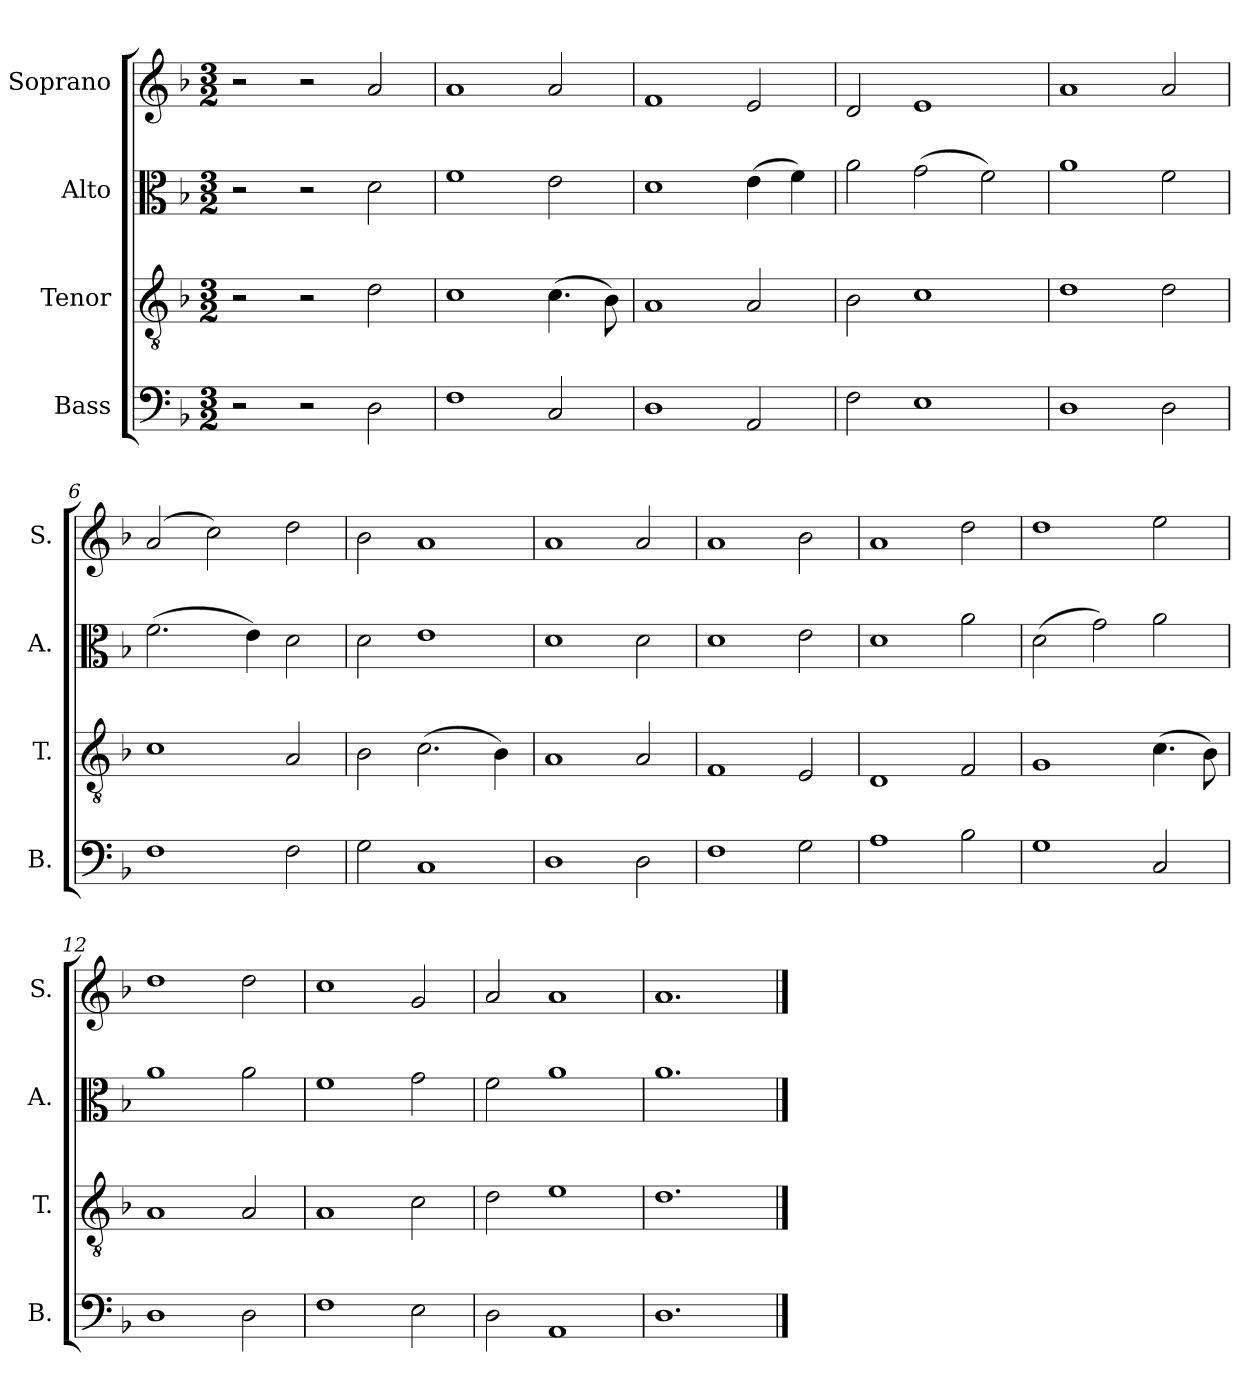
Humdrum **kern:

**kern	**kern	**kern	**kern
*part4	*part3	*part2	*part1
*staff4	*staff3	*staff2	*staff1
*I"Bass	*I"Tenor	*I"Alto	*I"Soprano
*I'B.	*I'T.	*I'A.	*I'S.
*clefF4	*clefGv2	*clefC3	*clefG2
*k[b-]	*k[b-]	*k[b-]	*k[b-]
*M3/2	*M3/2	*M3/2	*M3/2
=1	=1	=1	=1
2r	2r	2r	2r
2r	2r	2r	2r
*	*	*	*MM200
2D\	2d\	2d\	2a/
=2	=2	=2	=2
1F	1c	1f	1a
2C/	(>4.c\	2e\	2a/
.	8B-\)	.	.
=3	=3	=3	=3
1D	1A	1d	1f
2AA/	2A/	(>4e\	2e/
.	.	4f\)	.
=4	=4	=4	=4
2F\	2B-\	2a\	2d/
1E	1c	(>2g\	1e
.	.	2f\)	.
=5	=5	=5	=5
1D	1d	1a	1a
2D\	2d\	2f\	2a/
=6	=6	=6	=6
1F	1c	(>2.f\	(>2a/
.	.	.	2cc\)
.	.	4e\)	.
2F\	2A/	2d\	2dd\
=7	=7	=7	=7
2G\	2B-\	2d\	2b-\
1C	(>2.c\	1e	1a
.	4B-\)	.	.
=8	=8	=8	=8
1D	1A	1d	1a
2D\	2A/	2d\	2a/
=9	=9	=9	=9
1F	1F	1d	1a
2G\	2E/	2e\	2b-\
!!LO:LB:g=z
=10	=10	=10	=10
1A	1D	1d	1a
2B-\	2F/	2a\	2dd\
=11	=11	=11	=11
1G	1G	(>2d\	1dd
.	.	2g\)	.
2C/	(>4.c\	2a\	2ee\
.	8B-\)	.	.
=12	=12	=12	=12
1D	1A	1a	1dd
2D\	2A/	2a\	2dd\
=13	=13	=13	=13
1F	1A	1f	1cc
2E\	2c\	2g\	2g/
=14	=14	=14	=14
2D\	2d\	2f\	2a/
1AA	1e	1a	1a
=15	=15	=15	=15
1.D	1.d	1.a	1.a
==	==	==	==
*-	*-	*-	*-
